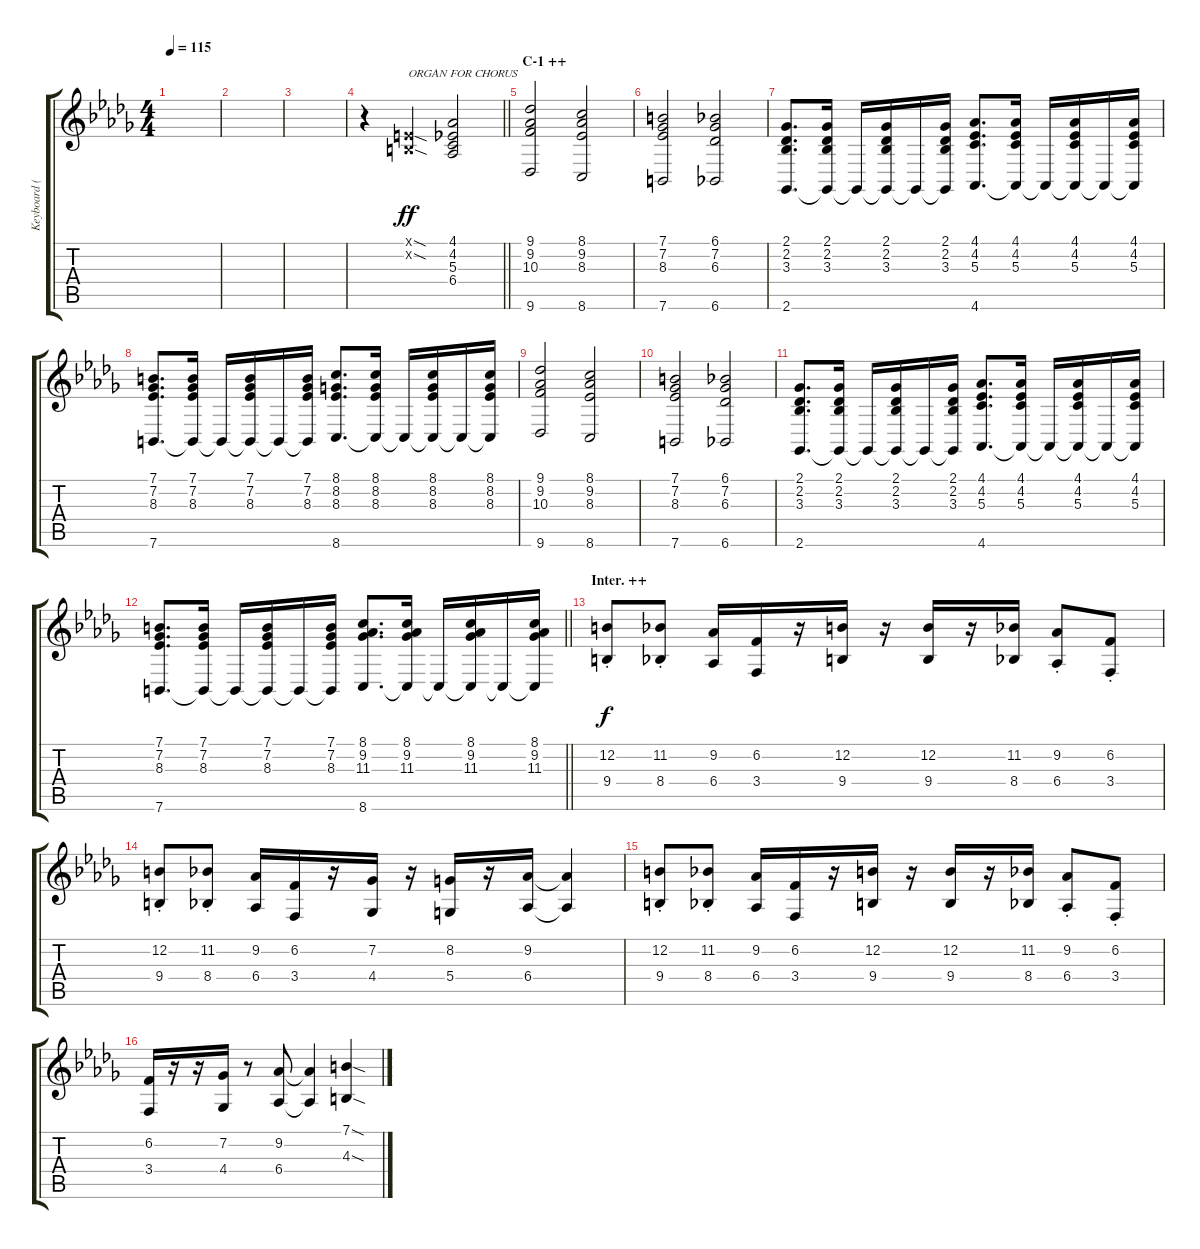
\track ("Keyboard (Kotobuki Tsumugi)" "Keyboard (") {instrument lead2sawtooth}
\staff {score tabs}
\tuning (E4 B3 G3 D3 A2 E2) {hide}
\ts (4 4)
\tempo 115
\clef g2
\ks db
|
|
|
\barLineRight lightlight
r.4 (0.1{sod x} 0.2{sod x}).4{txt "ORGAN FOR CHORUS" dy ff instrument drawbarorgan} (4.1 4.2 5.3 6.4).2 |
\section ("" "C-1 ++")
(9.1 9.2 10.3 9.6).2 (8.1 9.2 8.3 8.6).2 |
(7.1 7.2 8.3 7.6).2 (6.1 7.2 6.3 6.6).2 |
(2.1 2.2 3.3 2.6).8{d} (2.1 2.2 3.3 2.6{t}).16 2.6{t}.16 (2.1 2.2 3.3 2.6{t}).16 2.6{t}.16 (2.1 2.2 3.3 2.6{t}).16 (4.1 4.2 5.3 4.6).8{d} (4.1 4.2 5.3 4.6{t}).16 4.6{t}.16 (4.1 4.2 5.3 4.6{t}).16 4.6{t}.16 (4.1 4.2 5.3 4.6{t}).16 |
(7.1 7.2 8.3 7.6).8{d} (7.1 7.2 8.3 7.6{t}).16 7.6{t}.16 (7.1 7.2 8.3 7.6{t}).16 7.6{t}.16 (7.1 7.2 8.3 7.6{t}).16 (8.1 8.2 8.3 8.6).8{d} (8.1 8.2 8.3 8.6{t}).16 8.6{t}.16 (8.1 8.2 8.3 8.6{t}).16 8.6{t}.16 (8.1 8.2 8.3 8.6{t}).16 |
(9.1 9.2 10.3 9.6).2 (8.1 9.2 8.3 8.6).2 |
(7.1 7.2 8.3 7.6).2 (6.1 7.2 6.3 6.6).2 |
(2.1 2.2 3.3 2.6).8{d} (2.1 2.2 3.3 2.6{t}).16 2.6{t}.16 (2.1 2.2 3.3 2.6{t}).16 2.6{t}.16 (2.1 2.2 3.3 2.6{t}).16 (4.1 4.2 5.3 4.6).8{d} (4.1 4.2 5.3 4.6{t}).16 4.6{t}.16 (4.1 4.2 5.3 4.6{t}).16 4.6{t}.16 (4.1 4.2 5.3 4.6{t}).16 |
\barLineRight lightlight
(7.1 7.2 8.3 7.6).8{d} (7.1 7.2 8.3 7.6{t}).16 7.6{t}.16 (7.1 7.2 8.3 7.6{t}).16 7.6{t}.16 (7.1 7.2 8.3 7.6{t}).16 (8.1 9.2 11.3 8.6).8{d} (8.1 9.2 11.3 8.6{t}).16 8.6{t}.16 (8.1 9.2 11.3 8.6{t}).16 8.6{t}.16 (8.1 9.2 11.3 8.6{t}).16 |
\section ("" "Inter. ++")
(12.2{st} 9.4{st}).8{dy f instrument lead2sawtooth} (11.2{st} 8.4{st}).8 (9.2 6.4).16 (6.2 3.4).16 r.16 (12.2 9.4).16 r.16 (12.2 9.4).16 r.16 (11.2 8.4).16 (9.2{st} 6.4{st}).8 (6.2{st} 3.4{st}).8 |
(12.2{st} 9.4{st}).8 (11.2{st} 8.4{st}).8 (9.2 6.4).16 (6.2 3.4).16 r.16 (7.2 4.4).16 r.16 (8.2 5.4).16 r.16 (9.2 6.4).16 (9.2{t} 6.4{t}).4 |
(12.2{st} 9.4{st}).8 (11.2{st} 8.4{st}).8 (9.2 6.4).16 (6.2 3.4).16 r.16 (12.2 9.4).16 r.16 (12.2 9.4).16 r.16 (11.2 8.4).16 (9.2{st} 6.4{st}).8 (6.2{st} 3.4{st}).8 |
(6.2 3.4).16 r.16 r.16 (7.2 4.4).16 r.8 (9.2 6.4).8 (9.2{t} 6.4{t}).4 (7.1{sod} 4.3{sod}).4
